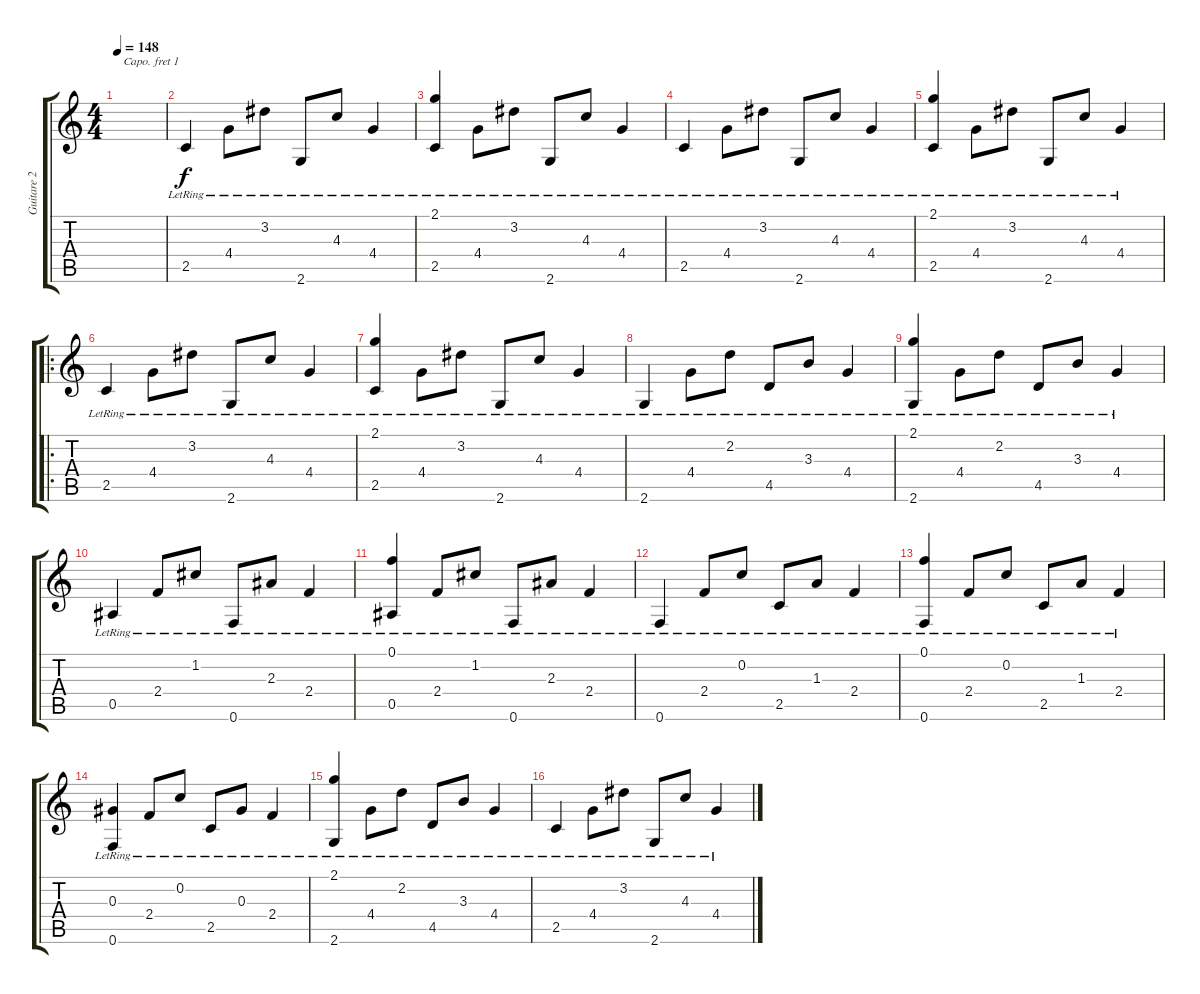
\track ("Guitare 2 capo 1" "Guitare 2 ") {instrument acousticguitarsteel}
\staff {score tabs}
\capo 1
\tuning (E4 B3 G3 D3 A2 E2) {hide}
\ts (4 4)
\tempo 148
\clef g2
\ks c
|
2.5{lr}.4 4.4{lr}.8 3.2{lr}.8 2.6{lr}.8 4.3{lr}.8 4.4{lr}.4 |
(2.1{lr} 2.5{lr}).4 4.4{lr}.8 3.2{lr}.8 2.6{lr}.8 4.3{lr}.8 4.4{lr}.4 |
2.5{lr}.4 4.4{lr}.8 3.2{lr}.8 2.6{lr}.8 4.3{lr}.8 4.4{lr}.4 |
(2.1{lr} 2.5{lr}).4 4.4{lr}.8 3.2{lr}.8 2.6{lr}.8 4.3{lr}.8 4.4{lr}.4 |
\ro
2.5{lr}.4 4.4{lr}.8 3.2{lr}.8 2.6{lr}.8 4.3{lr}.8 4.4{lr}.4 |
(2.1{lr} 2.5{lr}).4 4.4{lr}.8 3.2{lr}.8 2.6{lr}.8 4.3{lr}.8 4.4{lr}.4 |
2.6{lr}.4 4.4{lr}.8 2.2{lr}.8 4.5{lr}.8 3.3{lr}.8 4.4{lr}.4 |
(2.1{lr} 2.6{lr}).4 4.4{lr}.8 2.2{lr}.8 4.5{lr}.8 3.3{lr}.8 4.4{lr}.4 |
0.5{lr}.4 2.4{lr}.8 1.2{lr}.8 0.6{lr}.8 2.3{lr}.8 2.4{lr}.4 |
(0.1{lr} 0.5{lr}).4 2.4{lr}.8 1.2{lr}.8 0.6{lr}.8 2.3{lr}.8 2.4{lr}.4 |
0.6{lr}.4 2.4{lr}.8 0.2{lr}.8 2.5{lr}.8 1.3{lr}.8 2.4{lr}.4 |
(0.1{lr} 0.6{lr}).4 2.4{lr}.8 0.2{lr}.8 2.5{lr}.8 1.3{lr}.8 2.4{lr}.4 |
(0.3{lr} 0.6{lr}).4 2.4{lr}.8 0.2{lr}.8 2.5{lr}.8 0.3{lr}.8 2.4{lr}.4 |
(2.1{lr} 2.6{lr}).4 4.4{lr}.8 2.2{lr}.8 4.5{lr}.8 3.3{lr}.8 4.4{lr}.4 |
2.5{lr}.4 4.4{lr}.8 3.2{lr}.8 2.6{lr}.8 4.3{lr}.8 4.4{lr}.4
